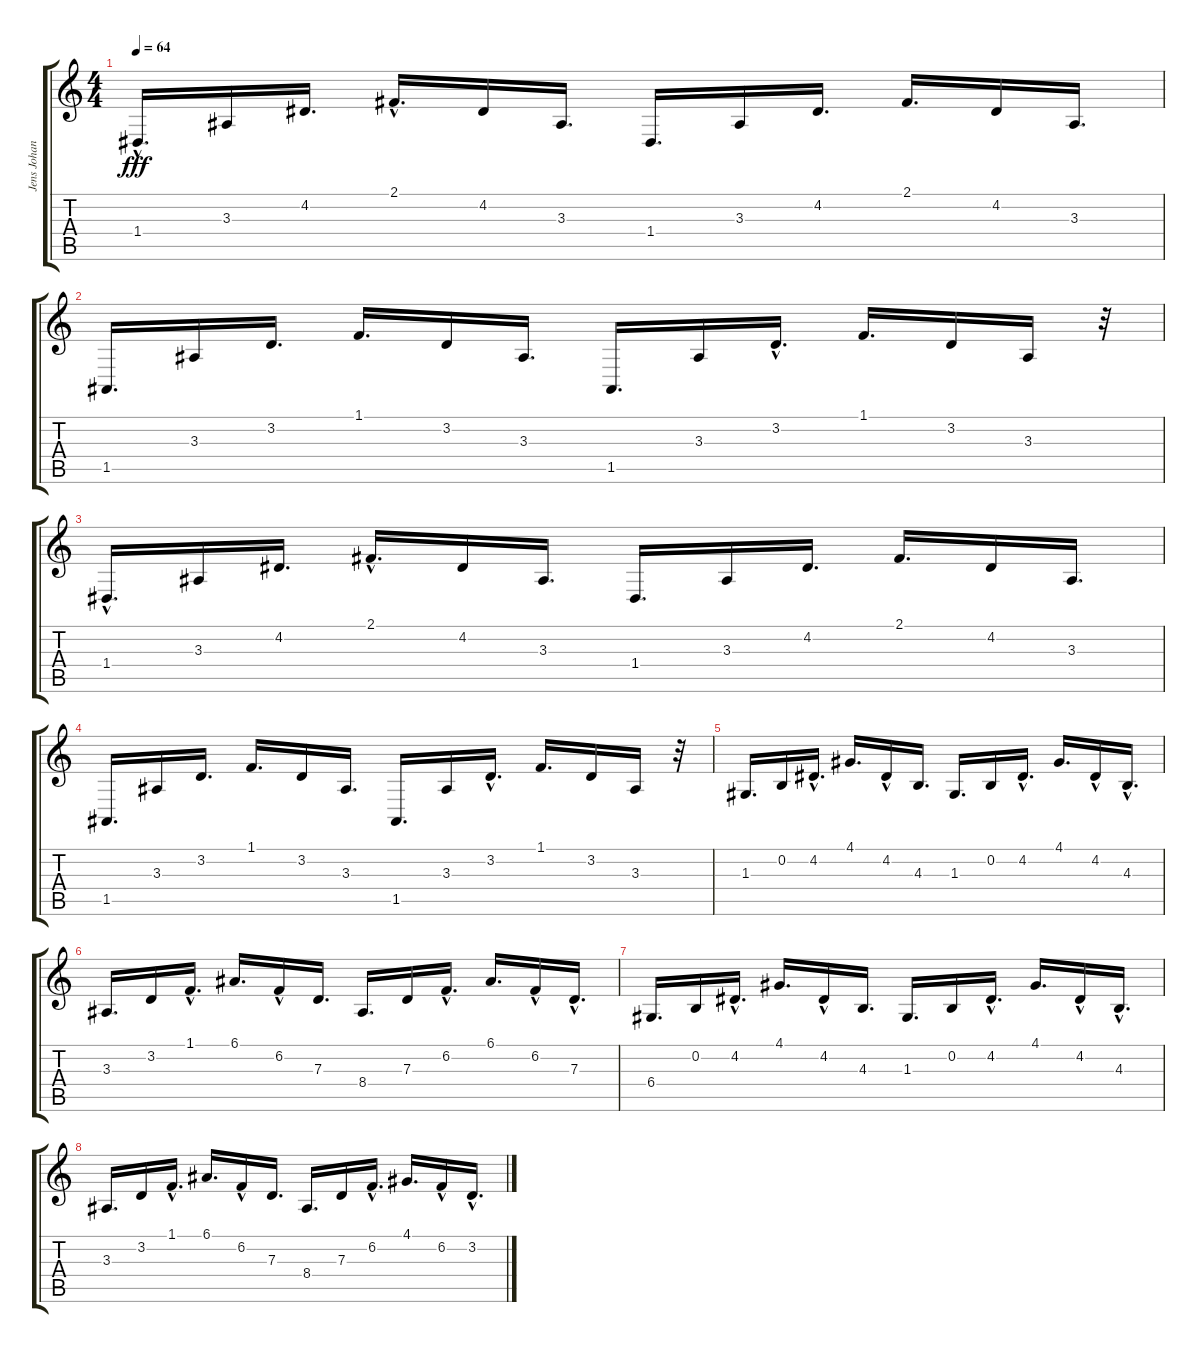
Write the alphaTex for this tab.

\track ("Jens Johansson" "Jens Johan") {instrument fx5brightness}
\staff {score tabs}
\tuning (E4 B3 G3 D3 A2 E2) {hide}
\ts (4 4)
\tempo 64
\clef g2
\ks c
1.4{hac}.16{d dy fff instrument fx5brightness} 3.3.16 4.2.16{d} 2.1{hac}.16{d} 4.2.16 3.3.16{d} 1.4.16{d} 3.3.16 4.2.16{d} 2.1.16{d} 4.2.16 3.3.16{d} |
1.5.16{d} 3.3.16 3.2.16{d} 1.1.16{d} 3.2.16 3.3.16{d} 1.5.16{d} 3.3.16 3.2{hac}.16{d} 1.1.16{d} 3.2.16 3.3.16 r.32 |
1.4{hac}.16{d} 3.3.16 4.2.16{d} 2.1{hac}.16{d} 4.2.16 3.3.16{d} 1.4.16{d} 3.3.16 4.2.16{d} 2.1.16{d} 4.2.16 3.3.16{d} |
1.5.16{d} 3.3.16 3.2.16{d} 1.1.16{d} 3.2.16 3.3.16{d} 1.5.16{d} 3.3.16 3.2{hac}.16{d} 1.1.16{d} 3.2.16 3.3.16 r.32 |
1.3.16{d} 0.2.16 4.2{hac}.16{d} 4.1.16{d} 4.2{hac}.16 4.3.16{d} 1.3.16{d} 0.2.16 4.2{hac}.16{d} 4.1.16{d} 4.2{hac}.16 4.3{hac}.16{d} |
3.3.16{d} 3.2.16 1.1{hac}.16{d} 6.1.16{d} 6.2{hac}.16 7.3.16{d} 8.4.16{d} 7.3.16 6.2{hac}.16{d} 6.1.16{d} 6.2{hac}.16 7.3{hac}.16{d} |
6.4.16{d} 0.2.16 4.2{hac}.16{d} 4.1.16{d} 4.2{hac}.16 4.3.16{d} 1.3.16{d} 0.2.16 4.2{hac}.16{d} 4.1.16{d} 4.2{hac}.16 4.3{hac}.16{d} |
3.3.16{d} 3.2.16 1.1{hac}.16{d} 6.1.16{d} 6.2{hac}.16 7.3.16{d} 8.4.16{d} 7.3.16 6.2{hac}.16{d} 4.1.16{d} 6.2{hac}.16 3.2{hac}.16{d}
